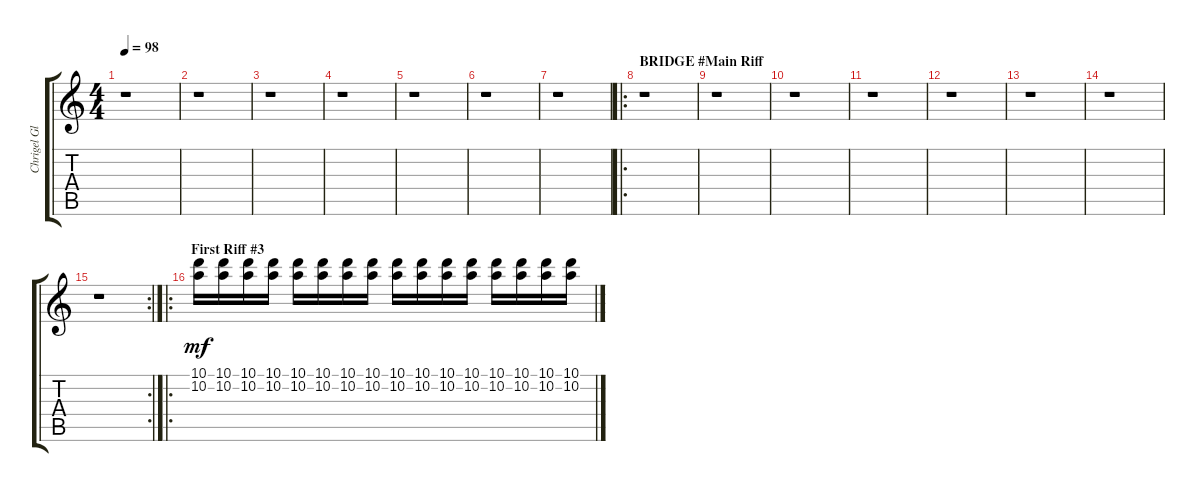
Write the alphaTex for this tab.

\track ("Chrigel Glanzmann (mandolin)" "Chrigel Gl") {instrument acousticguitarsteel}
\staff {score tabs}
\tuning (E4 B3 G3 D3 A2 D2) {hide}
\ts (4 4)
\tempo 98
\clef g2
\ks c
r.1{dy mf} |
r.1 |
r.1 |
r.1 |
r.1 |
r.1 |
r.1 |
\ro
\section ("" "BRIDGE #Main Riff")
r.1 |
r.1 |
r.1 |
r.1 |
r.1 |
r.1 |
r.1 |
\rc 2
r.1 |
\ro
\section ("" "First Riff #3")
(10.1 10.2).16 (10.1 10.2).16 (10.1 10.2).16 (10.1 10.2).16 (10.1 10.2).16 (10.1 10.2).16 (10.1 10.2).16 (10.1 10.2).16 (10.1 10.2).16 (10.1 10.2).16 (10.1 10.2).16 (10.1 10.2).16 (10.1 10.2).16 (10.1 10.2).16 (10.1 10.2).16 (10.1 10.2).16
